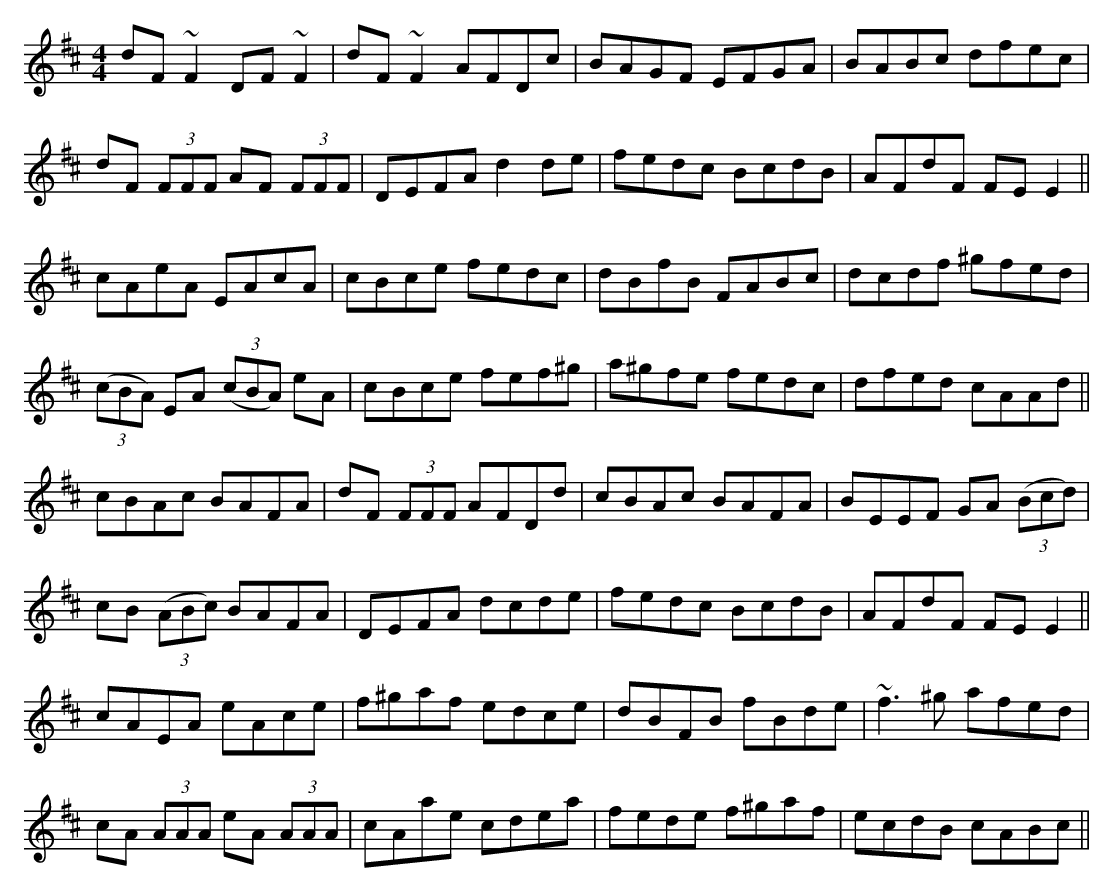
X:1
M:4/4
K:D
dF ~F2 DF ~F2|dF ~F2 AFDc|BAGF EFGA|BABc dfec|
dF (3FFF AF (3FFF|DEFA d2 de|fedc BcdB|AFdF FE E2||
cAeA EAcA|cBce fedc|dBfB FABc|dcdf ^gfed|
((3cBA) EA ((3cBA) eA|cBce fef^g|a^gfe fedc|dfed cAAd||
cBAc BAFA|dF (3FFF AFDd|cBAc BAFA|BEEF GA ((3Bcd)|
cB ((3ABc) BAFA|DEFA dcde|fedc BcdB|AFdF FE E2||
cAEA eAce|f^gaf edce|dBFB fBde|~f3 ^g afed|
cA (3AAA eA (3AAA|cAae cdea|fede f^gaf|ecdB cABc||
